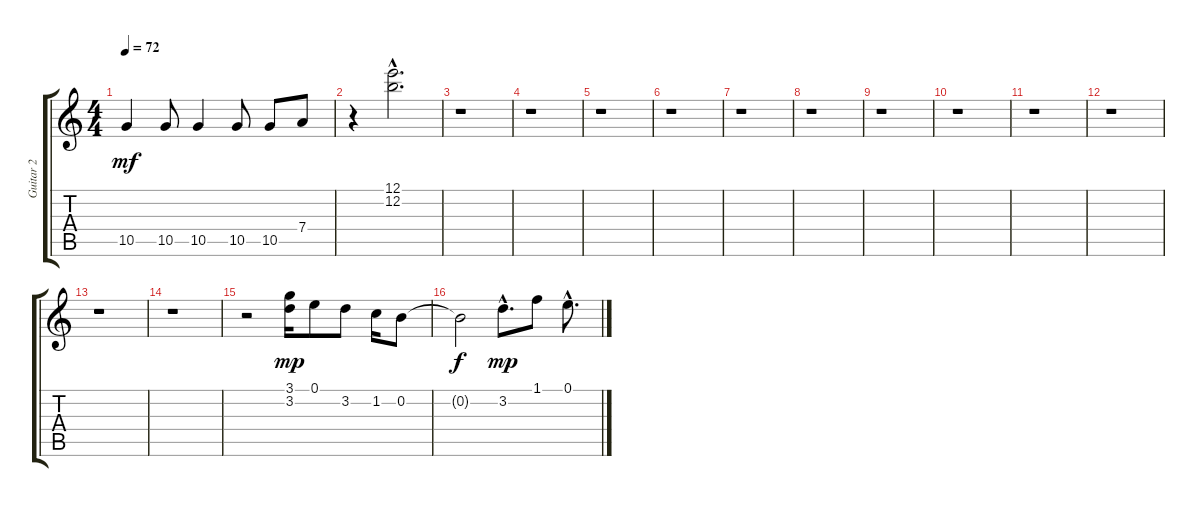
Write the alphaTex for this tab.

\track ("Guitar 2" "Guitar 2") {instrument overdrivenguitar}
\staff {score tabs}
\tuning (E4 B3 G3 D3 A2 E2) {hide}
\ts (4 4)
\tempo 72
\clef g2
\ks c
10.5.4{dy mf} 10.5.8 10.5.4 10.5.8 10.5.8 7.4.8 |
r.4 (12.1{hac} 12.2{hac}).2{d} |
r.1 |
r.1 |
r.1 |
r.1 |
r.1 |
r.1 |
r.1 |
r.1 |
r.1 |
r.1 |
r.1 |
r.1 |
r.2 (3.1 3.2).16{dy mp} 0.1.8 3.2.8 1.2.16 0.2.8 |
0.2{t}.2{dy f} 3.2{hac}.8{d dy mp} 1.1.8 0.1{hac}.8{d}
